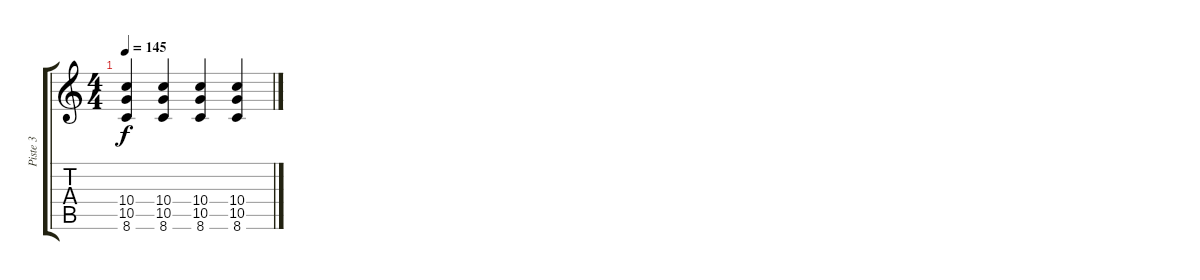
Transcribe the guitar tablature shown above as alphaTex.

\track ("Piste 3" "Piste 3") {instrument overdrivenguitar}
\staff {score tabs}
\tuning (E4 B3 G3 D3 A2 E2) {hide}
\ts (4 4)
\tempo 145
\clef g2
\ks c
(10.4 10.5 8.6).4{dy f} (10.4 10.5 8.6).4 (10.4 10.5 8.6).4 (10.4 10.5 8.6).4
